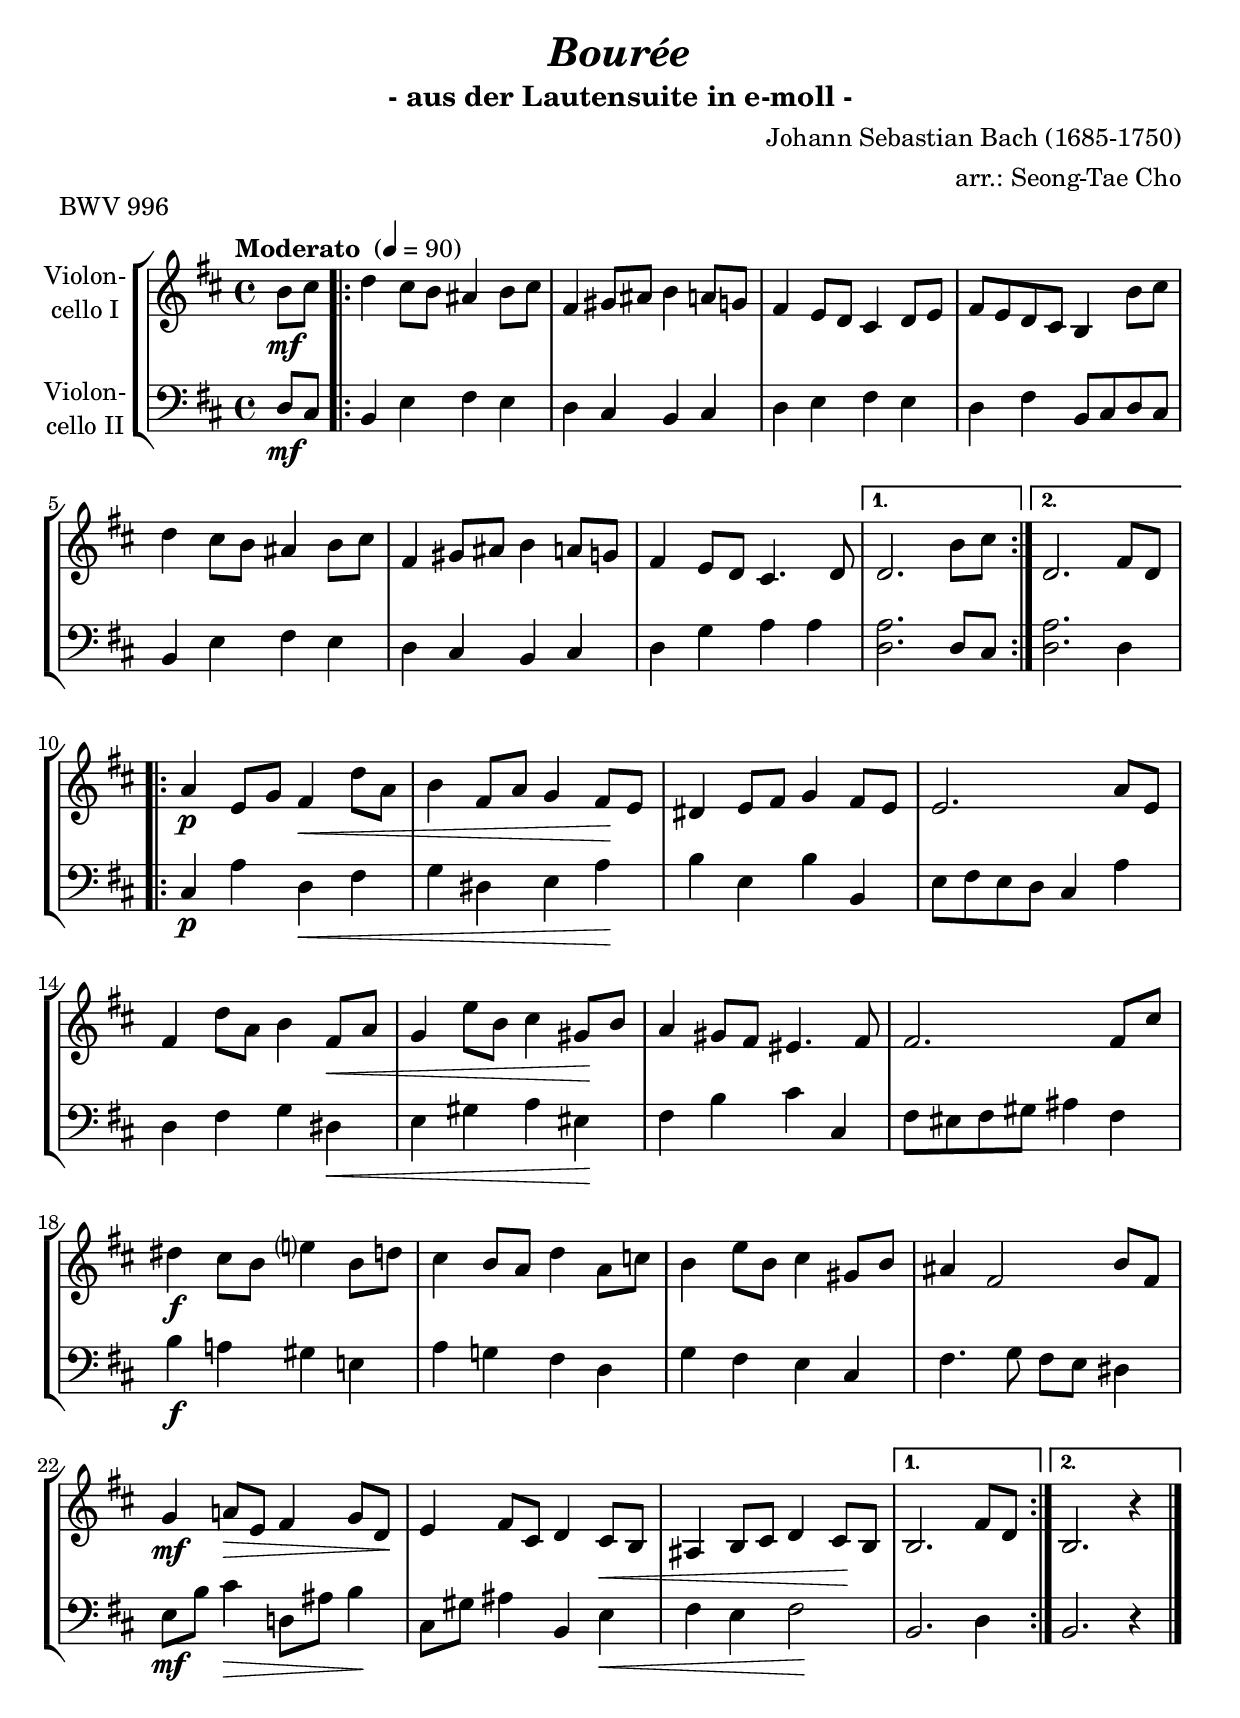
\version "2.14.2"
\include "deutsch.ly"

#(set-global-staff-size 22)

\header {
  title     = \markup \bold \italic "Bourée"
  subtitle  = "- aus der Lautensuite in e-moll -"
  composer  = "Johann Sebastian Bach (1685-1750)"
  arranger  = "arr.: Seong-Tae Cho"
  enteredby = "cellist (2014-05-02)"
  piece     = "BWV 996"
}

voiceconsts = {
 \key e \minor
 %\numericTimeSignature
 \compressFullBarRests
 \time 4/4
 \tempo "Moderato " 4=90
}

mihi = "clarinet"
milo = "bassoon"

va = \relative c'' {
   \voiceconsts

   \partial 4 e8\mf fis
   \repeat volta 2 {
     g4 fis8 e dis4 e8 fis
     h,4 cis8 dis e4 d8 c
     h4 a8 g fis4 g8 a
     h a g fis e4 e'8 fis

     g4 fis8 e dis4 e8 fis
     h,4 cis8 dis e4 d8 c
     h4 a8 g fis4. g8
   }
   \alternative {
     { g2. e'8 fis }
     { g,2. h8 g }
   }

   \repeat volta 2 {
     d'4\p a8 c h4\< g'8 d
     e4 h8 d c4 h8\! a
     gis4 a8 h c4 h8 a
     a2. d8 a

     h4 g'8 d e4 h8\< d
     c4 a'8 e fis4 cis8\! e
     d4 cis8 h ais4. h8
     h2. h8 fis'

     gis4\f fis8 e a?4 e8 g
     fis4 e8 d g4 d8 f
     e4 a8 e fis4 cis8 e
     dis4 h2 e8 h

     c4\mf d!8\> a h4 c8 g\!
     a4 h8 fis g4 fis8\< e
     dis4 e8 fis g4 fis8\! e
   }
   \alternative {
     { e2. h'8 g }
     { e2. r4 }
   } \bar "|."
}

vb = \relative c' {
   \voiceconsts
   \clef "bass"

   \partial 4 g8\mf fis
   \repeat volta 2 {
     e4 a h a
     g fis e fis
     g a h a
     g h e,8 fis g fis

     e4 a h a
     g fis e fis
     g c d d
   }
   \alternative {
     { <g, d'>2. g8 fis }
     { <g d'>2. g4 }
   }

   \repeat volta 2 {
     fis\p d' g,\< h
     c gis a d\!
     e a, e' e,
     a8 h a g fis4 d'

     g, h c gis\<
     a cis d ais\!
     h e fis fis,
     h8 ais h cis dis4 h

     e\f d! cis a!
     d c! h g
     c h a fis
     h4. c8 h a gis4

     a8\mf e' fis4\> g,!8 dis' e4\!
     fis,8 cis' dis4 e, a\<
     h a h2\!
   }
   \alternative {
     { e,2. g4 }
     { e2. r4 }
   } \bar "|."
}


music = \new StaffGroup <<
      \new Staff {
        \set Staff.midiInstrument = \mihi
        \set Staff.instrumentName = \markup \center-column { "Violon-" "cello I" }
        \transpose e h, { \va }
      }

      \new Staff {
        \set Staff.midiInstrument = \milo
        \set Staff.instrumentName = \markup \center-column { "Violon-" "cello II" }
        \transpose e h, { \vb }
      }
>>

\book {
  \score {
   \music
    \layout {}
  }

  \score {
    \unfoldRepeats \music

    \midi {
      \context {
        \Score
      }
    }
  }
}
